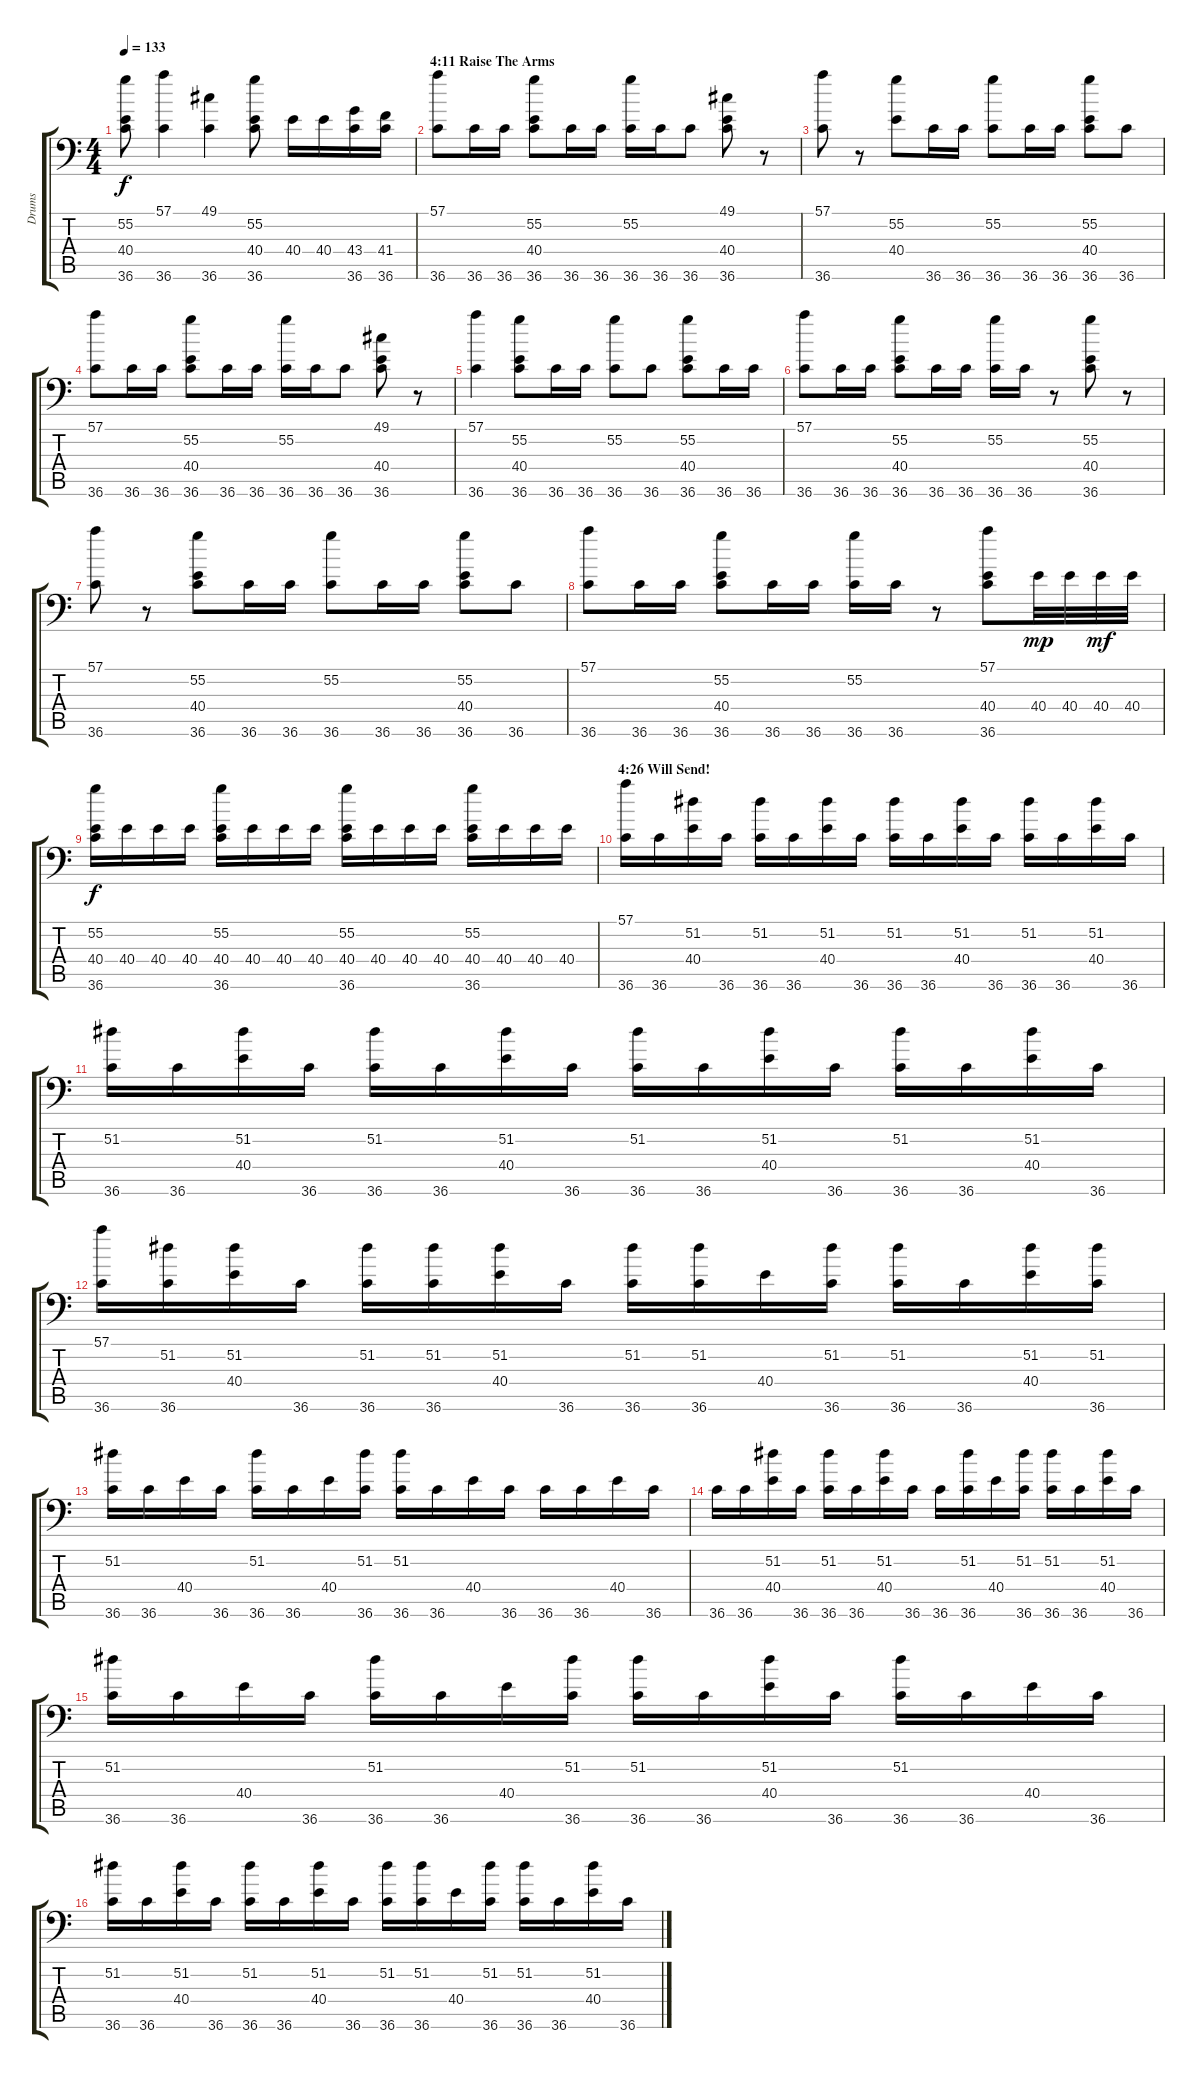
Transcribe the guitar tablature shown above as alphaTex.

\track ("Drums" "Drums") {instrument acousticgrandpiano}
\staff {score tabs}
\tuning (C-1 C-1 C-1 C-1 C-1 C-1) {hide}
\ts (4 4)
\tempo 133
\clef f4
\ks c
(55.2 40.4 36.6).8{dy f} (57.1 36.6).4 (49.1 36.6).4 (55.2 40.4 36.6).8 40.4.16 40.4.16 (43.4 36.6).16 (41.4 36.6).16 |
\section ("" "4:11 Raise The Arms")
(57.1 36.6).8 36.6.16 36.6.16 (55.2 40.4 36.6).8 36.6.16 36.6.16 (55.2 36.6).16 36.6.16 36.6.8 (49.1 40.4 36.6).8 r.8 |
(57.1 36.6).8 r.8 (55.2 40.4).8 36.6.16 36.6.16 (55.2 36.6).8 36.6.16 36.6.16 (55.2 40.4 36.6).8 36.6.8 |
(57.1 36.6).8 36.6.16 36.6.16 (55.2 40.4 36.6).8 36.6.16 36.6.16 (55.2 36.6).16 36.6.16 36.6.8 (49.1 40.4 36.6).8 r.8 |
(57.1 36.6).4 (55.2 40.4 36.6).8 36.6.16 36.6.16 (55.2 36.6).8 36.6.8 (55.2 40.4 36.6).8 36.6.16 36.6.16 |
(57.1 36.6).8 36.6.16 36.6.16 (55.2 40.4 36.6).8 36.6.16 36.6.16 (55.2 36.6).16 36.6.16 r.8 (55.2 40.4 36.6).8 r.8 |
(57.1 36.6).8 r.8 (55.2 40.4 36.6).8 36.6.16 36.6.16 (55.2 36.6).8 36.6.16 36.6.16 (55.2 40.4 36.6).8 36.6.8 |
(57.1 36.6).8 36.6.16 36.6.16 (55.2 40.4 36.6).8 36.6.16 36.6.16 (55.2 36.6).16 36.6.16 r.8 (57.1 40.4 36.6).8 40.4.32{dy mp} 40.4.32 40.4.32{dy mf} 40.4.32 |
(55.2 40.4 36.6).16{dy f} 40.4.16 40.4.16 40.4.16 (55.2 40.4 36.6).16 40.4.16 40.4.16 40.4.16 (55.2 40.4 36.6).16 40.4.16 40.4.16 40.4.16 (55.2 40.4 36.6).16 40.4.16 40.4.16 40.4.16 |
\section ("" "4:26 Will Send!")
(57.1 36.6).16 36.6.16 (51.2 40.4).16 36.6.16 (51.2 36.6).16 36.6.16 (51.2 40.4).16 36.6.16 (51.2 36.6).16 36.6.16 (51.2 40.4).16 36.6.16 (51.2 36.6).16 36.6.16 (51.2 40.4).16 36.6.16 |
(51.2 36.6).16 36.6.16 (51.2 40.4).16 36.6.16 (51.2 36.6).16 36.6.16 (51.2 40.4).16 36.6.16 (51.2 36.6).16 36.6.16 (51.2 40.4).16 36.6.16 (51.2 36.6).16 36.6.16 (51.2 40.4).16 36.6.16 |
(57.1 36.6).16 (51.2 36.6).16 (51.2 40.4).16 36.6.16 (51.2 36.6).16 (51.2 36.6).16 (51.2 40.4).16 36.6.16 (51.2 36.6).16 (51.2 36.6).16 40.4.16 (51.2 36.6).16 (51.2 36.6).16 36.6.16 (51.2 40.4).16 (51.2 36.6).16 |
(51.2 36.6).16 36.6.16 40.4.16 36.6.16 (51.2 36.6).16 36.6.16 40.4.16 (51.2 36.6).16 (51.2 36.6).16 36.6.16 40.4.16 36.6.16 36.6.16 36.6.16 40.4.16 36.6.16 |
36.6.16 36.6.16 (51.2 40.4).16 36.6.16 (51.2 36.6).16 36.6.16 (51.2 40.4).16 36.6.16 36.6.16 (51.2 36.6).16 40.4.16 (51.2 36.6).16 (51.2 36.6).16 36.6.16 (51.2 40.4).16 36.6.16 |
(51.2 36.6).16 36.6.16 40.4.16 36.6.16 (51.2 36.6).16 36.6.16 40.4.16 (51.2 36.6).16 (51.2 36.6).16 36.6.16 (51.2 40.4).16 36.6.16 (51.2 36.6).16 36.6.16 40.4.16 36.6.16 |
(51.2 36.6).16 36.6.16 (51.2 40.4).16 36.6.16 (51.2 36.6).16 36.6.16 (51.2 40.4).16 36.6.16 (51.2 36.6).16 (51.2 36.6).16 40.4.16 (51.2 36.6).16 (51.2 36.6).16 36.6.16 (51.2 40.4).16 36.6.16
